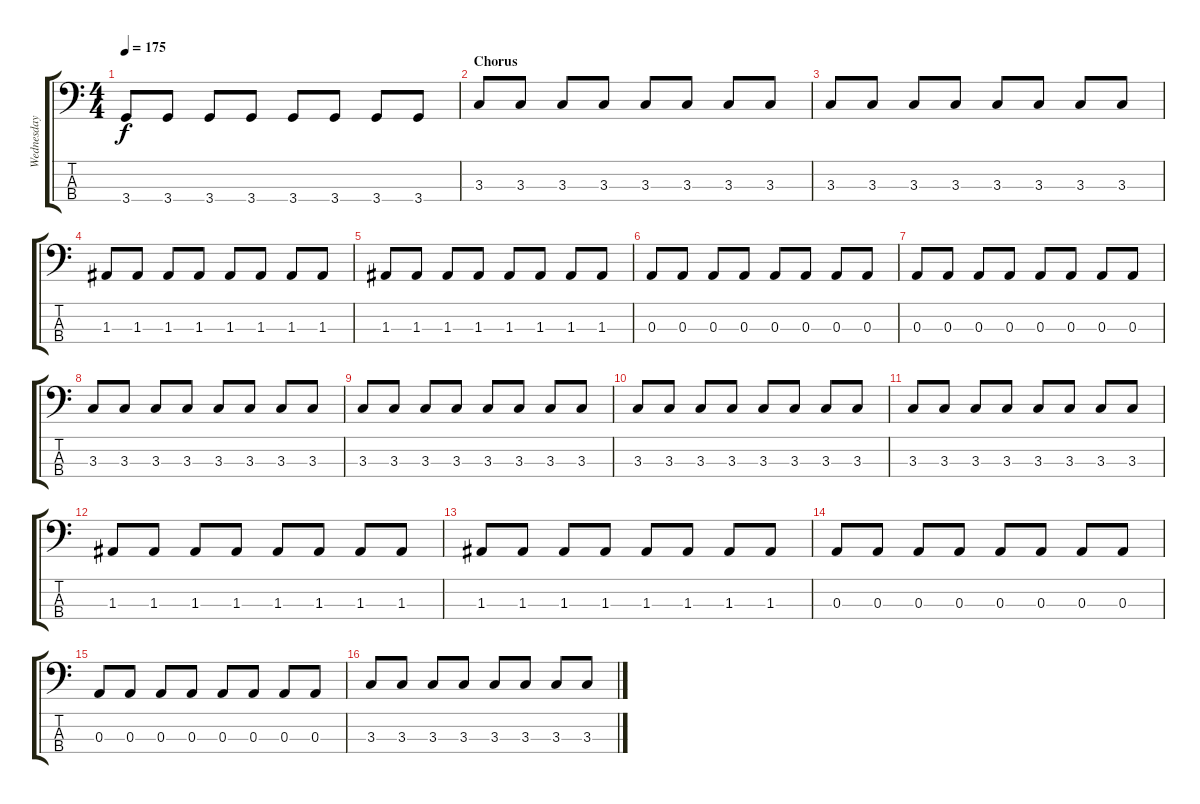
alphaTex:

\track ("Wednesday 13 (Bass)" "Wednesday ") {instrument electricbasspick}
\staff {score tabs}
\tuning (G2 D2 A1 E1) {hide}
\ts (4 4)
\tempo 175
\clef f4
\ks c
3.4.8{dy f} 3.4.8 3.4.8 3.4.8 3.4.8 3.4.8 3.4.8 3.4.8 |
\section ("" "Chorus")
3.3.8 3.3.8 3.3.8 3.3.8 3.3.8 3.3.8 3.3.8 3.3.8 |
3.3.8 3.3.8 3.3.8 3.3.8 3.3.8 3.3.8 3.3.8 3.3.8 |
1.3.8 1.3.8 1.3.8 1.3.8 1.3.8 1.3.8 1.3.8 1.3.8 |
1.3.8 1.3.8 1.3.8 1.3.8 1.3.8 1.3.8 1.3.8 1.3.8 |
0.3.8 0.3.8 0.3.8 0.3.8 0.3.8 0.3.8 0.3.8 0.3.8 |
0.3.8 0.3.8 0.3.8 0.3.8 0.3.8 0.3.8 0.3.8 0.3.8 |
3.3.8 3.3.8 3.3.8 3.3.8 3.3.8 3.3.8 3.3.8 3.3.8 |
3.3.8 3.3.8 3.3.8 3.3.8 3.3.8 3.3.8 3.3.8 3.3.8 |
3.3.8 3.3.8 3.3.8 3.3.8 3.3.8 3.3.8 3.3.8 3.3.8 |
3.3.8 3.3.8 3.3.8 3.3.8 3.3.8 3.3.8 3.3.8 3.3.8 |
1.3.8 1.3.8 1.3.8 1.3.8 1.3.8 1.3.8 1.3.8 1.3.8 |
1.3.8 1.3.8 1.3.8 1.3.8 1.3.8 1.3.8 1.3.8 1.3.8 |
0.3.8 0.3.8 0.3.8 0.3.8 0.3.8 0.3.8 0.3.8 0.3.8 |
0.3.8 0.3.8 0.3.8 0.3.8 0.3.8 0.3.8 0.3.8 0.3.8 |
3.3.8 3.3.8 3.3.8 3.3.8 3.3.8 3.3.8 3.3.8 3.3.8
